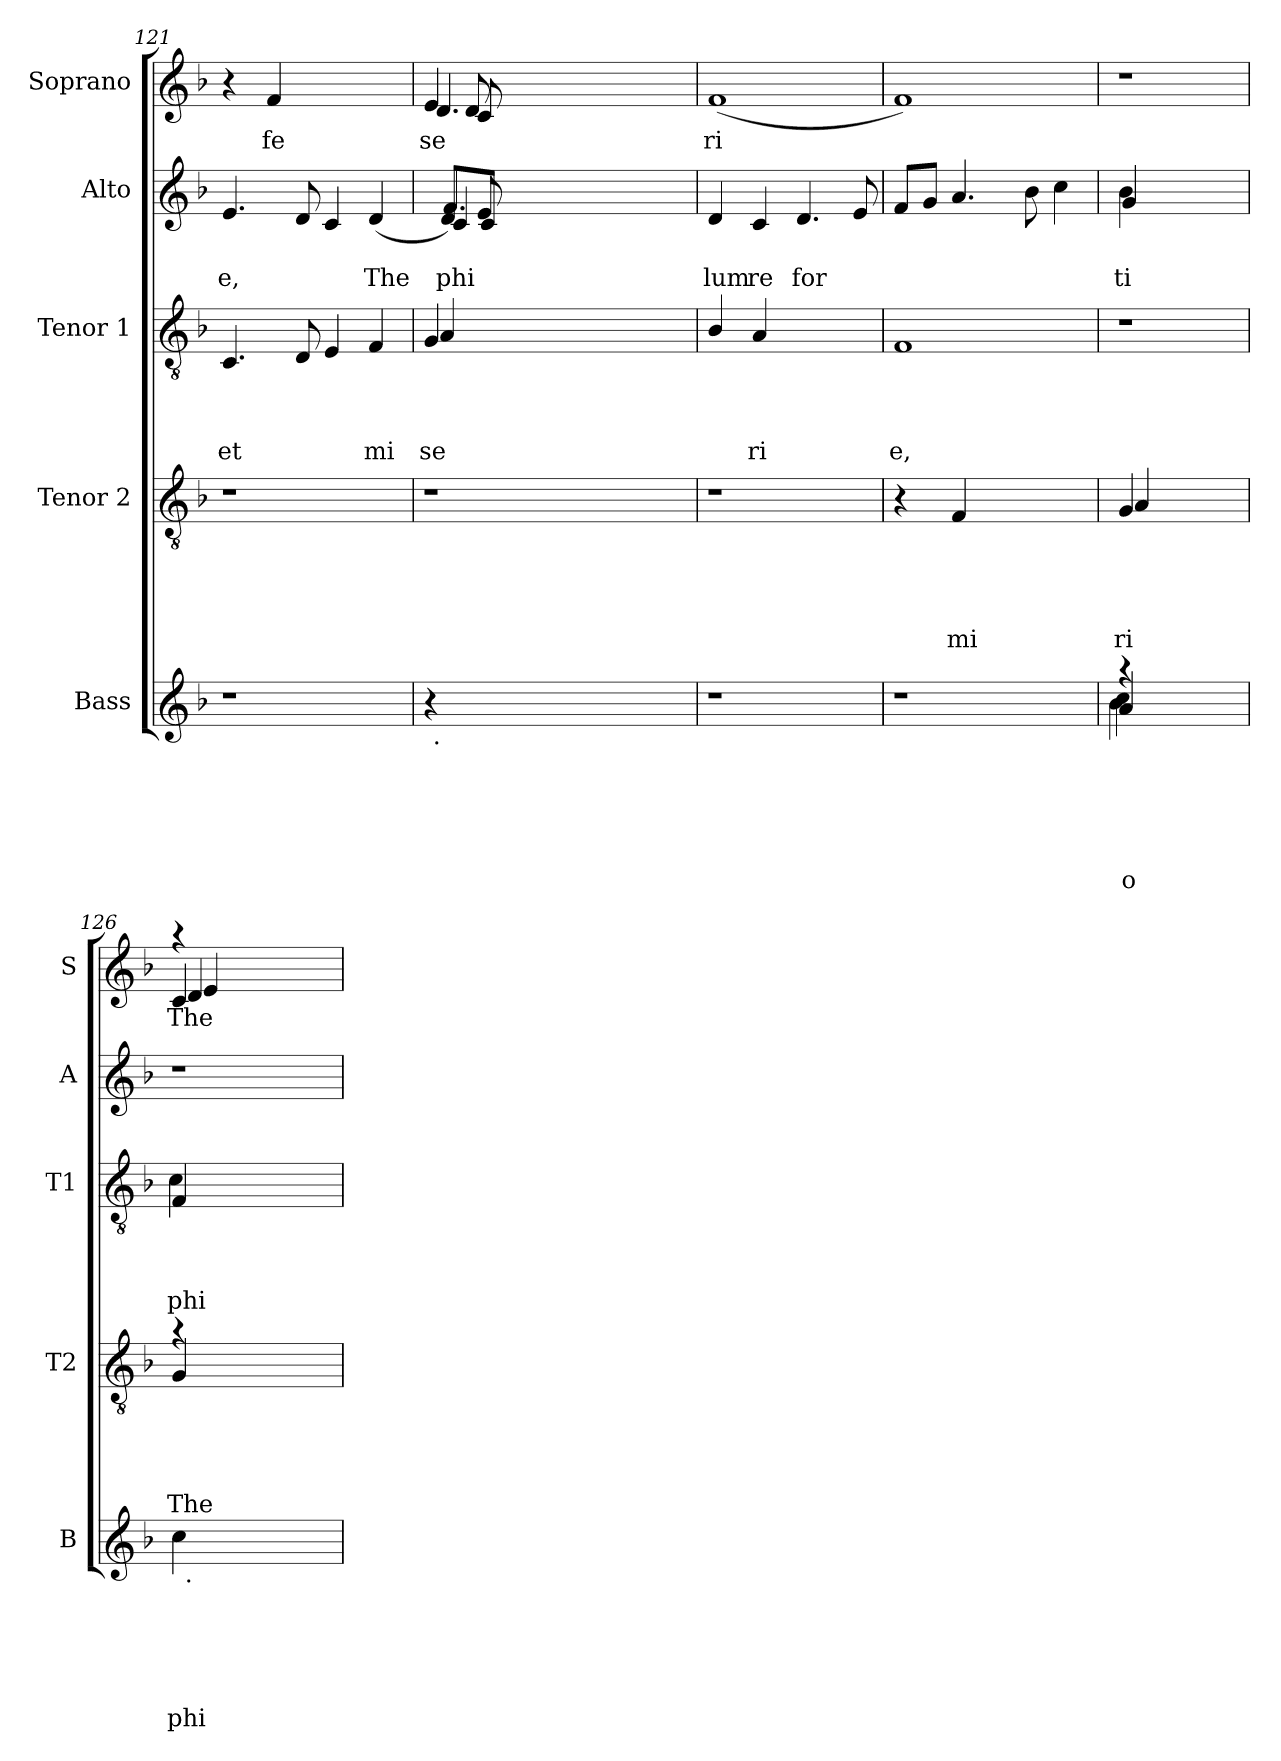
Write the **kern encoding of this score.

**kern	**text	**text	**text	**text	**text	**text	**kern	**text	**text	**text	**text	**text	**kern	**text	**text	**text	**text	**kern	**text	**text	**kern	**text
*part5	*part5	*part5	*part5	*part5	*part5	*part5	*part4	*part4	*part4	*part4	*part4	*part4	*part3	*part3	*part3	*part3	*part3	*part2	*part2	*part2	*part1	*part1
*staff5	*staff5	*staff5	*staff5	*staff5	*staff5	*staff5	*staff4	*staff4	*staff4	*staff4	*staff4	*staff4	*staff3	*staff3	*staff3	*staff3	*staff3	*staff2	*staff2	*staff2	*staff1	*staff1
*I"Bass	*	*	*	*	*	*	*I"Tenor 2	*	*	*	*	*	*I"Tenor 1	*	*	*	*	*I"Alto	*	*	*I"Soprano	*
*I'B	*	*	*	*	*	*	*I'T2	*	*	*	*	*	*I'T1	*	*	*	*	*I'A	*	*	*I'S	*
*clefG2	*	*	*	*	*	*	*clefGv2	*	*	*	*	*	*clefGv2	*	*	*	*	*clefG2	*	*	*clefG2	*
*k[b-]	*	*	*	*	*	*	*k[b-]	*	*	*	*	*	*k[b-]	*	*	*	*	*k[b-]	*	*	*k[b-]	*
*F:	*	*	*	*	*	*	*F:	*	*	*	*	*	*F:	*	*	*	*	*F:	*	*	*F:	*
=121	=121	=121	=121	=121	=121	=121	=121	=121	=121	=121	=121	=121	=121	=121	=121	=121	=121	=121	=121	=121	=121	=121
!	!	!	!	!	!	!	!	!	!	!	!	!	!	!	!	!	!LO:LY:b	!	!	!LO:LY:b	!	!
1r	.	.	.	.	.	.	1r	.	.	.	.	.	4.C/	.	.	.	et	4.e/	.	e,	4r	.
!	!	!	!	!	!	!	!	!	!	!	!	!	!	!	!	!	!	!	!	!	!	!LO:LY:b:rj
.	.	.	.	.	.	.	.	.	.	.	.	.	.	.	.	.	.	.	.	.	4f/	fe
.	.	.	.	.	.	.	.	.	.	.	.	.	8D/	.	.	.	.	8d/	.	.	.	.
.	.	.	.	.	.	.	.	.	.	.	.	.	4E/	.	.	.	.	4c/	.	.	2ryy	.
!	!	!	!	!	!	!	!	!	!	!	!	!	!	!	!	!	!LO:LY:b	!	!	!LO:LY:b	!	!
.	.	.	.	.	.	.	.	.	.	.	.	.	4F/	.	.	.	mi	(<4d/	.	The	.	.
!!LO:LB:g=z
=122	=122	=122	=122	=122	=122	=122	=122	=122	=122	=122	=122	=122	=122	=122	=122	=122	=122	=122	=122	=122	=122	=122
!	!	!	!	!	!	!	!	!	!	!	!	!	!	!	!	!	!LO:LY:b	!	!	!	!	!LO:LY:b
*	*	*	*	*	*	*	*	*	*	*	*	*	*^	*	*	*	*	*^	*	*	*^	*
*	*	*	*	*	*	*	*	*	*	*	*	*	*	*	*	*	*	*	*	*^	*	*	*	*^	*
*	*	*	*	*	*	*	*	*	*	*	*	*	*	*	*	*	*	*	*	*	*^	*	*	*	*	*^	*
!	!	!	!	!	!	!	!	!	!	!	!	!	!	!	!	!	!	!	!	!	!	!	!	!	!	!	!	!	!LO:LY:b
*^	*	*	*	*	*	*	*	*	*	*	*	*	*	*	*	*	*	*	*	*	*	*	*	*	*	*	*	*	*
4r	64ryy	.	.	.	.	.	.	1r	.	.	.	.	.	4G/	4A/	.	.	.	se	8ryy	32ryy	32ryy	32ryy	.	.	4e/	8ryy	8ryy	4.d/	se
!	!LO:TX:b:t=.	!	!	!	!	!	!	!	!	!	!	!	!	!	!	!	!	!	!	!	!	!	!	!	!	!	!	!	!	!
.	2ryy	.	.	.	.	.	.	.	.	.	.	.	.	.	.	.	.	.	.	.	.	.	.	.	.	.	.	.	.	.
!	!	!	!	!	!	!	!	!	!	!	!	!	!	!	!	!	!	!	!	!	!	!	!	!	!LO:LY:b	!	!	!	!	!
!	!	!	!	!	!	!	!	!	!	!	!	!	!	!	!	!	!	!	!	!	!	!	!	!	!LO:LY:b	!	!	!	!	!
.	.	.	.	.	.	.	.	.	.	.	.	.	.	.	.	.	.	.	.	.	8d/L)	4c/	4.f/	.	phi	.	.	.	.	.
.	.	.	.	.	.	.	.	.	.	.	.	.	.	.	.	.	.	.	.	32ryy	.	.	.	.	.	.	8d/	8c/	.	.
.	.	.	.	.	.	.	.	.	.	.	.	.	.	.	.	.	.	.	.	8e/	8c/J	.	.	.	.	.	.	.	.	.
2.ryy	.	.	.	.	.	.	.	.	.	.	.	.	.	2.ryy	2.ryy	.	.	.	.	.	.	.	.	.	.	2ryy	2ryy	2ryy	.	.
.	.	.	.	.	.	.	.	.	.	.	.	.	.	.	.	.	.	.	.	2ryy	2ryy	2ryy	.	.	.	.	.	.	.	.
.	.	.	.	.	.	.	.	.	.	.	.	.	.	.	.	.	.	.	.	.	.	.	.	.	.	.	.	.	2ryy	.
.	.	.	.	.	.	.	.	.	.	.	.	.	.	.	.	.	.	.	.	.	.	.	2ryy	.	.	.	.	.	.	.
.	4ryy	.	.	.	.	.	.	.	.	.	.	.	.	.	.	.	.	.	.	.	.	.	.	.	.	.	.	.	.	.
.	.	.	.	.	.	.	.	.	.	.	.	.	.	.	.	.	.	.	.	.	.	.	.	.	.	8ryy	8ryy	8ryy	.	.
.	8...ryy	.	.	.	.	.	.	.	.	.	.	.	.	.	.	.	.	.	.	.	.	.	.	.	.	.	.	.	.	.
.	.	.	.	.	.	.	.	.	.	.	.	.	.	.	.	.	.	.	.	16.ryy	16.ryy	16.ryy	.	.	.	.	.	.	.	.
.	.	.	.	.	.	.	.	.	.	.	.	.	.	.	.	.	.	.	.	8ryy	8ryy	8ryy	.	.	.	8ryy	8ryy	8ryy	8ryy	.
.	.	.	.	.	.	.	.	.	.	.	.	.	.	.	.	.	.	.	.	.	.	.	16.ryy	.	.	.	.	.	.	.
*	*	*	*	*	*	*	*	*	*	*	*	*	*	*v	*v	*	*	*	*	*	*	*	*	*	*	*v	*v	*v	*v	*
=123	=123	=123	=123	=123	=123	=123	=123	=123	=123	=123	=123	=123	=123	=123	=123	=123	=123	=123	=123	=123	=123	=123	=123	=123	=123	=123
!	!	!	!	!	!	!	!	!	!	!	!	!	!	!	!	!	!	!	!	!	!	!	!	!LO:LY:b	!	!LO:LY:b
*v	*v	*	*	*	*	*	*	*	*	*	*	*	*	*	*	*	*	*	*v	*v	*v	*v	*	*	*	*
1r	.	.	.	.	.	.	1r	.	.	.	.	.	4B-/	.	.	.	.	4d/	.	lum	(<1f	ri
!	!	!	!	!	!	!	!	!	!	!	!	!	!	!	!	!	!LO:LY:b	!	!	!LO:LY:b	!	!
.	.	.	.	.	.	.	.	.	.	.	.	.	4A/	.	.	.	ri	4c/	.	re	.	.
!	!	!	!	!	!	!	!	!	!	!	!	!	!	!	!	!	!	!	!	!LO:LY:b	!	!
.	.	.	.	.	.	.	.	.	.	.	.	.	2ryy	.	.	.	.	4.d/	.	for	.	.
.	.	.	.	.	.	.	.	.	.	.	.	.	.	.	.	.	.	8e/	.	.	.	.
=124	=124	=124	=124	=124	=124	=124	=124	=124	=124	=124	=124	=124	=124	=124	=124	=124	=124	=124	=124	=124	=124	=124
!	!	!	!	!	!	!	!	!	!	!	!	!	!	!	!	!	!LO:LY:b	!	!	!	!	!
1r	.	.	.	.	.	.	4r	.	.	.	.	.	1F	.	.	.	e,	8f/L	.	.	1f)	.
.	.	.	.	.	.	.	.	.	.	.	.	.	.	.	.	.	.	8g/J	.	.	.	.
!	!	!	!	!	!	!	!	!	!	!	!	!LO:LY:b	!	!	!	!	!	!	!	!	!	!
.	.	.	.	.	.	.	4F/	.	.	.	.	mi	.	.	.	.	.	4.a/	.	.	.	.
.	.	.	.	.	.	.	2ryy	.	.	.	.	.	.	.	.	.	.	.	.	.	.	.
.	.	.	.	.	.	.	.	.	.	.	.	.	.	.	.	.	.	8b-\	.	.	.	.
.	.	.	.	.	.	.	.	.	.	.	.	.	.	.	.	.	.	4cc\	.	.	.	.
=125	=125	=125	=125	=125	=125	=125	=125	=125	=125	=125	=125	=125	=125	=125	=125	=125	=125	=125	=125	=125	=125	=125
*^	*	*	*	*	*	*	*	*	*	*	*	*	*	*	*	*	*	*	*	*	*	*
!	!	!	!	!	!	!	!LO:LY:b	!	!	!	!	!	!	!	!	!	!	!	!	!	!	!	!
*	*^	*	*	*	*	*	*	*	*	*	*	*	*	*	*	*	*	*	*	*	*	*	*
!	!	!	!	!	!	!	!	!LO:LY:b	!	!	!	!	!	!	!	!	!	!	!	!	!	!	!	!
*	*	*^	*	*	*	*	*	*	*	*	*	*	*	*	*	*	*	*	*	*	*	*	*	*
!	!	!	!	!	!	!	!	!	!LO:LY:b	!	!	!	!	!	!LO:LY:b	!	!	!	!	!	!	!	!	!	!
*	*	*	*	*	*	*	*	*	*	*^	*	*	*	*	*	*	*	*	*	*	*	*	*	*	*
!	!	!	!	!	!	!	!	!	!	!	!	!	!	!	!	!LO:LY:b	!	!	!	!	!	!	!	!LO:LY:b	!	!
*	*	*	*	*	*	*	*	*	*	*	*	*	*	*	*	*	*	*	*	*	*	*^	*	*	*	*
!	!	!	!	!	!	!	!	!	!	!	!	!	!	!	!	!	!	!	!	!	!	!	!	!	!LO:LY:b	!	!
4raa	4a/	4b-\	4cc\	.	.	.	.	.	o	4G/	4A/	.	.	.	.	ri	1r	.	.	.	.	4b-\	4g/	.	ti	1r	.
2.ryy	2.ryy	2.ryy	2.ryy	.	.	.	.	.	.	2.ryy	2.ryy	.	.	.	.	.	.	.	.	.	.	2.ryy	2.ryy	.	.	.	.
=126	=126	=126	=126	=126	=126	=126	=126	=126	=126	=126	=126	=126	=126	=126	=126	=126	=126	=126	=126	=126	=126	=126	=126	=126	=126	=126	=126
!	!	!	!	!	!	!	!	!	!	!	!	!	!	!	!	!	!LO:TX:a:t=a.	!	!	!	!	!	!	!	!	!	!
!	!	!	!	!	!	!	!	!	!LO:LY:b:rj	!	!	!	!	!	!	!LO:LY:b:rj	!	!	!	!	!LO:LY:b:rj	!	!	!	!	!	!
*	*	*	*	*	*	*	*	*	*	*	*	*	*	*	*	*	*^	*	*	*	*	*	*	*	*	*	*
!	!	!	!	!	!	!	!	!	!	!	!	!	!	!	!	!	!	!	!	!	!	!LO:LY:b	!	!	!	!	!	!LO:LY:b
*	*	*	*	*	*	*	*	*	*	*	*	*	*	*	*	*	*	*	*	*	*	*	*	*	*	*	*^	*
*	*	*	*	*	*	*	*	*	*	*	*	*	*	*	*	*	*	*	*	*	*	*	*	*	*	*	*	*^	*
!	!	!	!	!	!	!	!	!	!	!	!	!	!	!	!	!	!	!	!	!	!	!	!	!	!	!	!	!	!	!LO:LY:b
*	*v	*v	*v	*	*	*	*	*	*	*	*	*	*	*	*	*	*	*	*	*	*	*	*v	*v	*	*	*	*	*^	*
4cc\	32ryy	.	.	.	.	.	phi	4ra	4G/	.	.	.	.	The-	4F/	4c\	.	.	.	phi	1r	.	.	4raa	4c/	4d/	4e/	The
!	!LO:TX:b:t=.	!	!	!	!	!	!	!	!	!	!	!	!	!	!	!	!	!	!	!	!	!	!	!	!	!	!	!
.	2ryy	.	.	.	.	.	.	.	.	.	.	.	.	.	.	.	.	.	.	.	.	.	.	.	.	.	.	.
2.ryy	.	.	.	.	.	.	.	2.ryy	2.ryy	.	.	.	.	.	2.ryy	2.ryy	.	.	.	.	.	.	.	2.ryy	2.ryy	2.ryy	2.ryy	.
.	4...ryy	.	.	.	.	.	.	.	.	.	.	.	.	.	.	.	.	.	.	.	.	.	.	.	.	.	.	.
*v	*v	*	*	*	*	*	*	*	*	*	*	*	*	*	*v	*v	*	*	*	*	*	*	*	*v	*v	*v	*v	*
*	*	*	*	*	*	*	*v	*v	*	*	*	*	*	*	*	*	*	*	*	*	*	*	*
=	=	=	=	=	=	=	=	=	=	=	=	=	=	=	=	=	=	=	=	=	=	=
*-	*-	*-	*-	*-	*-	*-	*-	*-	*-	*-	*-	*-	*-	*-	*-	*-	*-	*-	*-	*-	*-	*-
